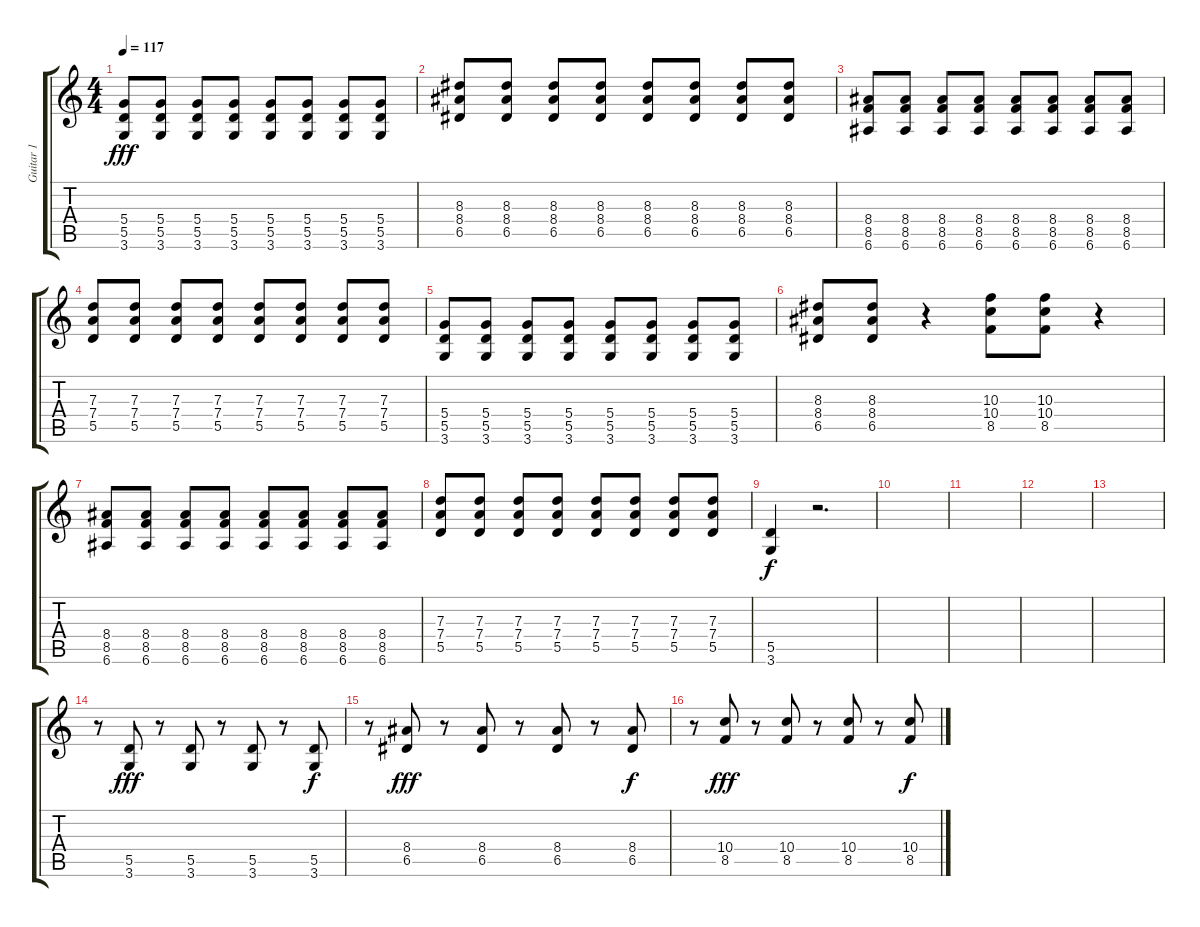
\track ("Guitar 1" "Guitar 1") {instrument distortionguitar}
\staff {score tabs}
\tuning (E4 B3 G3 D3 A2 E2) {hide}
\ts (4 4)
\tempo 117
\clef g2
\ks c
(5.4 5.5 3.6).8{dy fff} (5.4 5.5 3.6).8 (5.4 5.5 3.6).8 (5.4 5.5 3.6).8 (5.4 5.5 3.6).8 (5.4 5.5 3.6).8 (5.4 5.5 3.6).8 (5.4 5.5 3.6).8 |
(8.3 8.4 6.5).8 (8.3 8.4 6.5).8 (8.3 8.4 6.5).8 (8.3 8.4 6.5).8 (8.3 8.4 6.5).8 (8.3 8.4 6.5).8 (8.3 8.4 6.5).8 (8.3 8.4 6.5).8 |
(8.4 8.5 6.6).8 (8.4 8.5 6.6).8 (8.4 8.5 6.6).8 (8.4 8.5 6.6).8 (8.4 8.5 6.6).8 (8.4 8.5 6.6).8 (8.4 8.5 6.6).8 (8.4 8.5 6.6).8 |
(7.3 7.4 5.5).8 (7.3 7.4 5.5).8 (7.3 7.4 5.5).8 (7.3 7.4 5.5).8 (7.3 7.4 5.5).8 (7.3 7.4 5.5).8 (7.3 7.4 5.5).8 (7.3 7.4 5.5).8 |
(5.4 5.5 3.6).8 (5.4 5.5 3.6).8 (5.4 5.5 3.6).8 (5.4 5.5 3.6).8 (5.4 5.5 3.6).8 (5.4 5.5 3.6).8 (5.4 5.5 3.6).8 (5.4 5.5 3.6).8 |
(8.3 8.4 6.5).8 (8.3 8.4 6.5).8 r.4 (10.3 10.4 8.5).8 (10.3 10.4 8.5).8 r.4 |
(8.4 8.5 6.6).8 (8.4 8.5 6.6).8 (8.4 8.5 6.6).8 (8.4 8.5 6.6).8 (8.4 8.5 6.6).8 (8.4 8.5 6.6).8 (8.4 8.5 6.6).8 (8.4 8.5 6.6).8 |
(7.3 7.4 5.5).8 (7.3 7.4 5.5).8 (7.3 7.4 5.5).8 (7.3 7.4 5.5).8 (7.3 7.4 5.5).8 (7.3 7.4 5.5).8 (7.3 7.4 5.5).8 (7.3 7.4 5.5).8 |
(5.5 3.6).4{dy f} r.2{d} |
|
|
|
|
r.8 (5.5 3.6).8{dy fff} r.8 (5.5 3.6).8 r.8 (5.5 3.6).8 r.8 (5.5 3.6).8{dy f} |
r.8 (8.4 6.5).8{dy fff} r.8 (8.4 6.5).8 r.8 (8.4 6.5).8 r.8 (8.4 6.5).8{dy f} |
r.8 (10.4 8.5).8{dy fff} r.8 (10.4 8.5).8 r.8 (10.4 8.5).8 r.8 (10.4 8.5).8{dy f}
